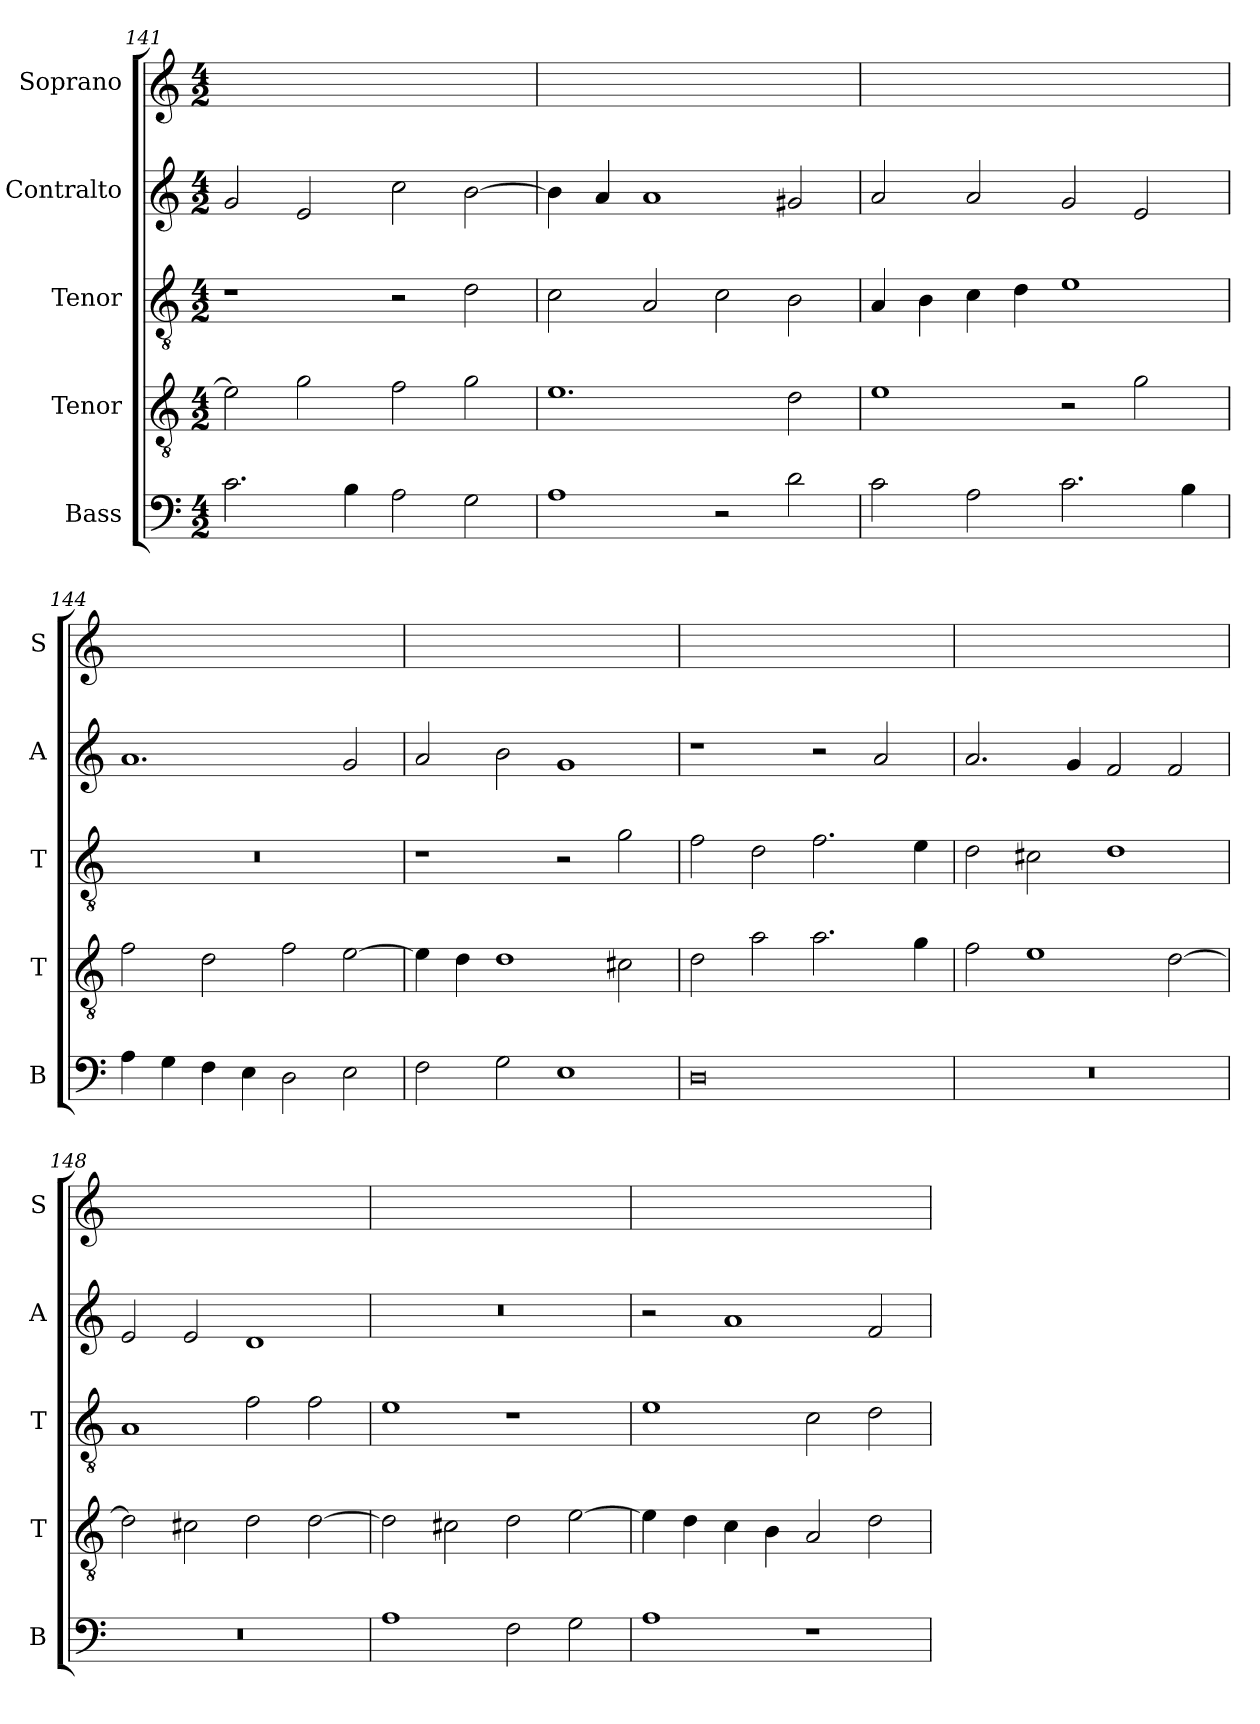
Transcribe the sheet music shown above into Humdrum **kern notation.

**kern	**kern	**kern	**kern	**kern
*part5	*part4	*part3	*part2	*part1
*staff5	*staff4	*staff3	*staff2	*staff1
*I"Bass	*I"Tenor	*I"Tenor	*I"Contralto	*I"Soprano
*I'B	*I'T	*I'T	*I'A	*I'S
*clefF4	*clefGv2	*clefGv2	*clefG2	*clefG2
*k[]	*k[]	*k[]	*k[]	*k[]
*A:aeo	*A:aeo	*A:aeo	*A:aeo	*A:aeo
*M4/2	*M4/2	*M4/2	*M4/2	*M4/2
=141	=141	=141	=141	=141
2.c	2e]	1r	2g	0ryy
.	2g	.	2e	.
4B	.	.	.	.
2A	2f	2r	2cc	.
2G	2g	2d	[2b	.
=142	=142	=142	=142	=142
1A	1.e	2c	4b]	0ryy
.	.	.	4a	.
.	.	2A	1a	.
2r	.	2c	.	.
2d	2d	2B	2g#X	.
=143	=143	=143	=143	=143
2c	1e	4A	2a	0ryy
.	.	4B	.	.
2A	.	4c	2a	.
.	.	4d	.	.
2.c	2r	1e	2g	.
.	2g	.	2e	.
4B	.	.	.	.
=144	=144	=144	=144	=144
4A	2f	0r	1.a	0ryy
4G	.	.	.	.
4F	2d	.	.	.
4E	.	.	.	.
2D	2f	.	.	.
2E	[2e	.	2g	.
=145	=145	=145	=145	=145
2F	4e]	1r	2a	0ryy
.	4d	.	.	.
2G	1d	.	2b	.
1E	.	2r	1g	.
.	2c#X	2g	.	.
=146	=146	=146	=146	=146
0D	2d	2f	1r	0ryy
.	2a	2d	.	.
.	2.a	2.f	2r	.
.	.	.	2a	.
.	4g	4e	.	.
=147	=147	=147	=147	=147
0r	2f	2d	2.a	0ryy
.	1e	2c#X	.	.
.	.	.	4g	.
.	.	1d	2f	.
.	[2d	.	2f	.
=148	=148	=148	=148	=148
0r	2d]	1A	2e	0ryy
.	2c#X	.	2e	.
.	2d	2f	1d	.
.	[2d	2f	.	.
=149	=149	=149	=149	=149
1A	2d]	1e	0r	0ryy
.	2c#X	.	.	.
2F	2d	1r	.	.
2G	[2e	.	.	.
=150	=150	=150	=150	=150
1A	4e]	1e	2r	0ryy
.	4d	.	.	.
.	4c	.	1a	.
.	4B	.	.	.
1r	2A	2c	.	.
.	2d	2d	2f	.
=	=	=	=	=
*-	*-	*-	*-	*-
